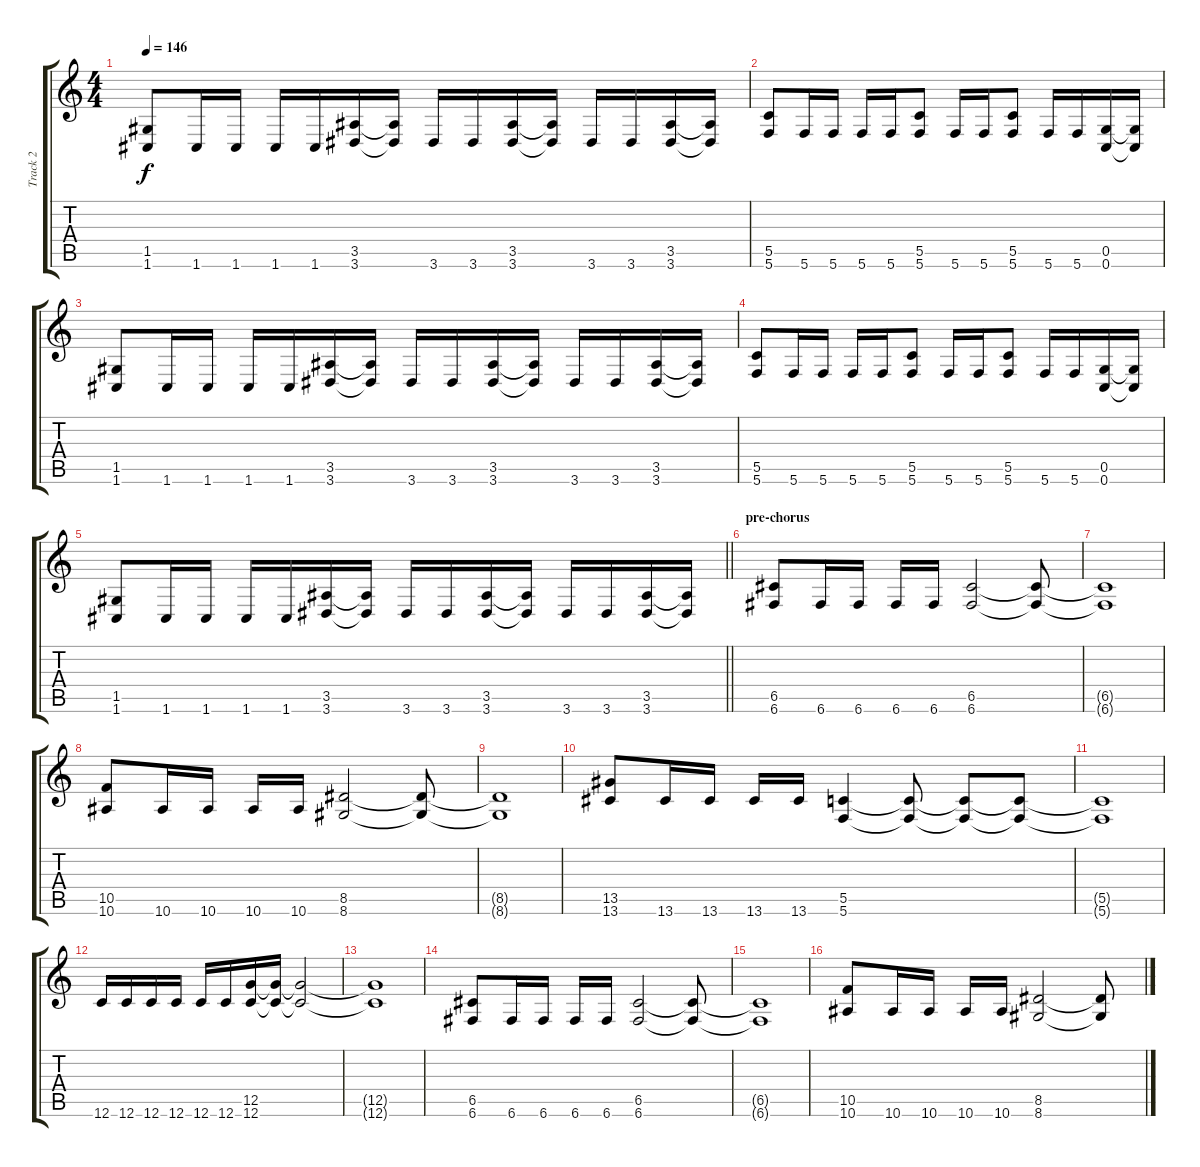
\track ("Track 2" "Track 2") {instrument distortionguitar bank 255}
\staff {score tabs}
\tuning (D4 A3 F3 C3 G2 C2) {hide}
\ts (4 4)
\tempo 146
\clef g2
\ks c
(1.5 1.6).8{dy f} 1.6.16 1.6.16 1.6.16 1.6.16 (3.5 3.6).16 (3.5{t} 3.6{t}).16 3.6.16 3.6.16 (3.5 3.6).16 (3.5{t} 3.6{t}).16 3.6.16 3.6.16 (3.5 3.6).16 (3.5{t} 3.6{t}).16 |
(5.5 5.6).8 5.6.16 5.6.16 5.6.16 5.6.16 (5.5 5.6).8 5.6.16 5.6.16 (5.5 5.6).8 5.6.16 5.6.16 (0.5 0.6).16 (0.5{t} 0.6{t}).16 |
(1.5 1.6).8 1.6.16 1.6.16 1.6.16 1.6.16 (3.5 3.6).16 (3.5{t} 3.6{t}).16 3.6.16 3.6.16 (3.5 3.6).16 (3.5{t} 3.6{t}).16 3.6.16 3.6.16 (3.5 3.6).16 (3.5{t} 3.6{t}).16 |
(5.5 5.6).8 5.6.16 5.6.16 5.6.16 5.6.16 (5.5 5.6).8 5.6.16 5.6.16 (5.5 5.6).8 5.6.16 5.6.16 (0.5 0.6).16 (0.5{t} 0.6{t}).16 |
\barLineRight lightlight
(1.5 1.6).8 1.6.16 1.6.16 1.6.16 1.6.16 (3.5 3.6).16 (3.5{t} 3.6{t}).16 3.6.16 3.6.16 (3.5 3.6).16 (3.5{t} 3.6{t}).16 3.6.16 3.6.16 (3.5 3.6).16 (3.5{t} 3.6{t}).16 |
\section ("" "pre-chorus")
(6.5 6.6).8 6.6.16 6.6.16 6.6.16 6.6.16 (6.5 6.6).2 (6.5{t} 6.6{t}).8 |
(6.5{t} 6.6{t}).1 |
(10.5 10.6).8 10.6.16 10.6.16 10.6.16 10.6.16 (8.5 8.6).2 (8.5{t} 8.6{t}).8 |
(8.5{t} 8.6{t}).1 |
(13.5 13.6).8 13.6.16 13.6.16 13.6.16 13.6.16 (5.5 5.6).4 (5.5{t} 5.6{t}).8 (5.5{t} 5.6{t}).8 (5.5{t} 5.6{t}).8 |
(5.5{t} 5.6{t}).1 |
12.6.16 12.6.16 12.6.16 12.6.16 12.6.16 12.6.16 (12.5 12.6).16 (12.5{t} 12.6{t}).16 (12.5{t} 12.6{t}).2 |
(12.5{t} 12.6{t}).1 |
(6.5 6.6).8 6.6.16 6.6.16 6.6.16 6.6.16 (6.5 6.6).2 (6.5{t} 6.6{t}).8 |
(6.5{t} 6.6{t}).1 |
(10.5 10.6).8 10.6.16 10.6.16 10.6.16 10.6.16 (8.5 8.6).2 (8.5{t} 8.6{t}).8
